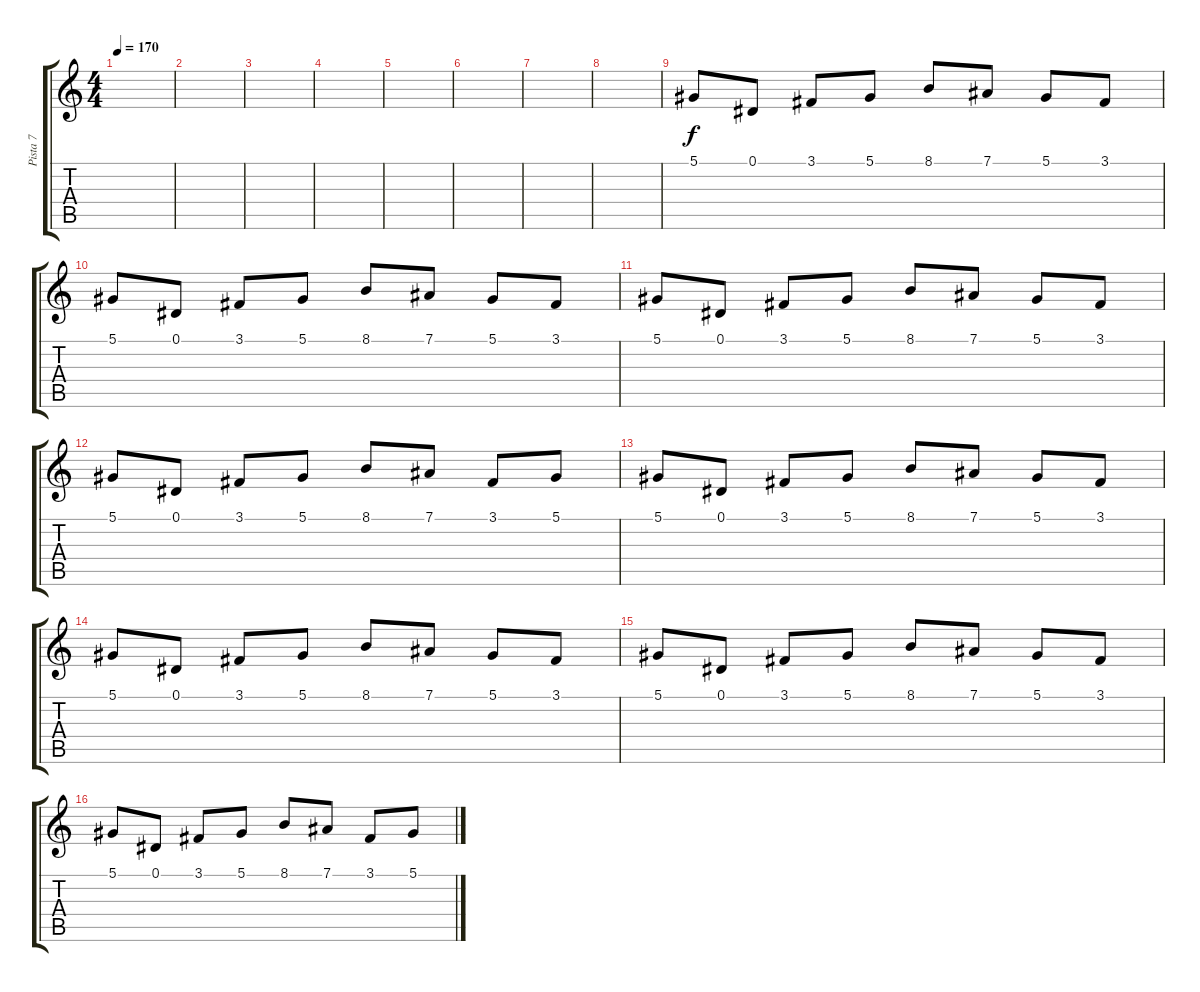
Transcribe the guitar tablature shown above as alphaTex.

\track ("Pista 7" "Pista 7") {instrument stringensemble1}
\staff {score tabs}
\tuning (Eb4 Bb3 Gb3 Db3 Ab2 Eb2) {hide}
\ts (4 4)
\tempo 170
\clef g2
\ks c
|
|
|
|
|
|
|
|
5.1.8{instrument brightacousticpiano} 0.1.8 3.1.8 5.1.8 8.1.8 7.1.8 5.1.8 3.1.8 |
5.1.8 0.1.8 3.1.8 5.1.8 8.1.8 7.1.8 5.1.8 3.1.8 |
5.1.8 0.1.8 3.1.8 5.1.8 8.1.8 7.1.8 5.1.8 3.1.8 |
5.1.8 0.1.8 3.1.8 5.1.8 8.1.8 7.1.8 3.1.8 5.1.8 |
5.1.8 0.1.8 3.1.8 5.1.8 8.1.8 7.1.8 5.1.8 3.1.8 |
5.1.8 0.1.8 3.1.8 5.1.8 8.1.8 7.1.8 5.1.8 3.1.8 |
5.1.8 0.1.8 3.1.8 5.1.8 8.1.8 7.1.8 5.1.8 3.1.8 |
5.1.8 0.1.8 3.1.8 5.1.8 8.1.8 7.1.8 3.1.8 5.1.8
